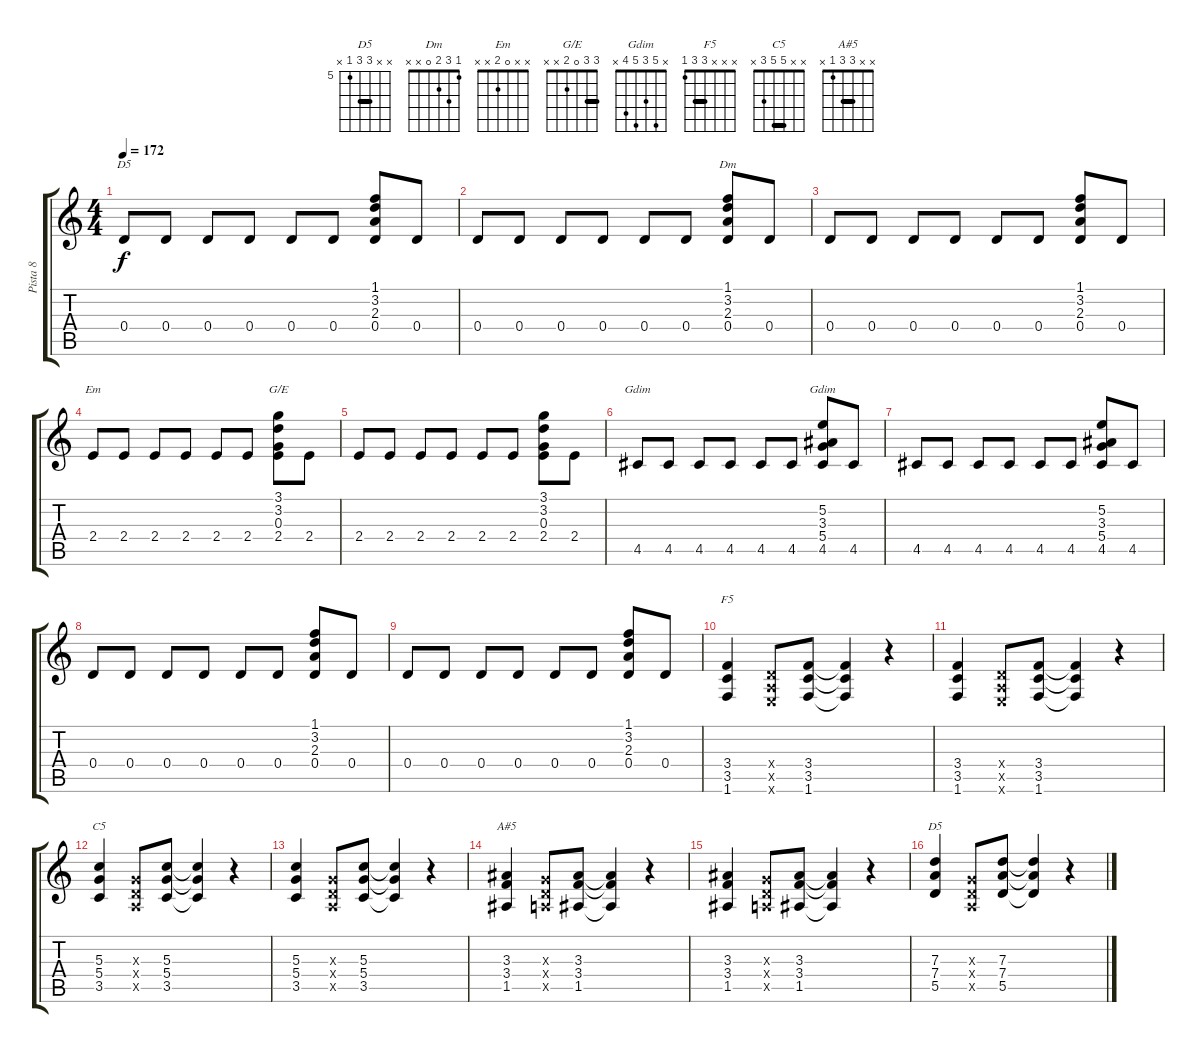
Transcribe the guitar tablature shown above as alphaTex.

\track ("Pista 8" "Pista 8") {instrument overdrivenguitar}
\staff {score tabs}
\tuning (E4 B3 G3 D3 A2 E2) {hide}
\chord ("D5" x 3 2 0 x x)
\chord ("Dm" 1 3 2 0 x x)
\chord ("Em" x x 0 2 x x)
\chord ("G/E" 3 3 0 2 x x) {barre 3}
\chord ("Gdim" 0 x 3 5 4 x)
\chord ("Gdim" x 5 3 5 4 x)
\chord ("F5" x x x 3 3 1) {barre 3}
\chord ("C5" x x 5 5 3 x) {barre 5}
\chord ("A#5" x x 3 3 1 x) {barre 3}
\chord ("D5" x x 7 7 5 x) {firstfret 5 barre 7}
\ts (4 4)
\tempo 172
\clef g2
\ks c
0.4.8{ch "D5" dy f instrument acousticguitarnylon} 0.4.8 0.4.8 0.4.8 0.4.8 0.4.8 (1.1 3.2 2.3 0.4).8 0.4.8 |
0.4.8{instrument acousticguitarnylon} 0.4.8 0.4.8 0.4.8 0.4.8 0.4.8 (1.1 3.2 2.3 0.4).8{ch "Dm"} 0.4.8 |
0.4.8{instrument acousticguitarnylon} 0.4.8 0.4.8 0.4.8 0.4.8 0.4.8 (1.1 3.2 2.3 0.4).8 0.4.8 |
2.4.8{ch "Em"} 2.4.8 2.4.8 2.4.8 2.4.8 2.4.8 (3.1 3.2 0.3 2.4).8{ch "G/E"} 2.4.8 |
2.4.8 2.4.8 2.4.8 2.4.8 2.4.8 2.4.8 (3.1 3.2 0.3 2.4).8 2.4.8 |
4.5.8{ch "Gdim"} 4.5.8 4.5.8 4.5.8 4.5.8 4.5.8 (5.2 3.3 5.4 4.5).8{ch "Gdim"} 4.5.8 |
4.5.8 4.5.8 4.5.8 4.5.8 4.5.8 4.5.8 (5.2 3.3 5.4 4.5).8 4.5.8 |
0.4.8{instrument acousticguitarnylon} 0.4.8 0.4.8 0.4.8 0.4.8 0.4.8 (1.1 3.2 2.3 0.4).8 0.4.8 |
0.4.8{instrument acousticguitarnylon} 0.4.8 0.4.8 0.4.8 0.4.8 0.4.8 (1.1 3.2 2.3 0.4).8 0.4.8 |
(3.4 3.5 1.6).4{ch "F5" instrument overdrivenguitar} (0.4{x} 0.5{x} 0.6{x}).8 (3.4 3.5 1.6).8 (3.4{t} 3.5{t} 1.6{t}).4 r.4 |
(3.4 3.5 1.6).4 (0.4{x} 0.5{x} 0.6{x}).8 (3.4 3.5 1.6).8 (3.4{t} 3.5{t} 1.6{t}).4 r.4 |
(5.3 5.4 3.5).4{ch "C5"} (0.3{x} 0.4{x} 0.5{x}).8 (5.3 5.4 3.5).8 (5.3{t} 5.4{t} 3.5{t}).4 r.4 |
(5.3 5.4 3.5).4 (0.3{x} 0.4{x} 0.5{x}).8 (5.3 5.4 3.5).8 (5.3{t} 5.4{t} 3.5{t}).4 r.4 |
(3.3 3.4 1.5).4{ch "A#5"} (0.3{x} 0.4{x} 0.5{x}).8 (3.3 3.4 1.5).8 (3.3{t} 3.4{t} 1.5{t}).4 r.4 |
(3.3 3.4 1.5).4 (0.3{x} 0.4{x} 0.5{x}).8 (3.3 3.4 1.5).8 (3.3{t} 3.4{t} 1.5{t}).4 r.4 |
(7.3 7.4 5.5).4{ch "D5"} (0.3{x} 0.4{x} 0.5{x}).8 (7.3 7.4 5.5).8 (7.3{t} 7.4{t} 5.5{t}).4 r.4
